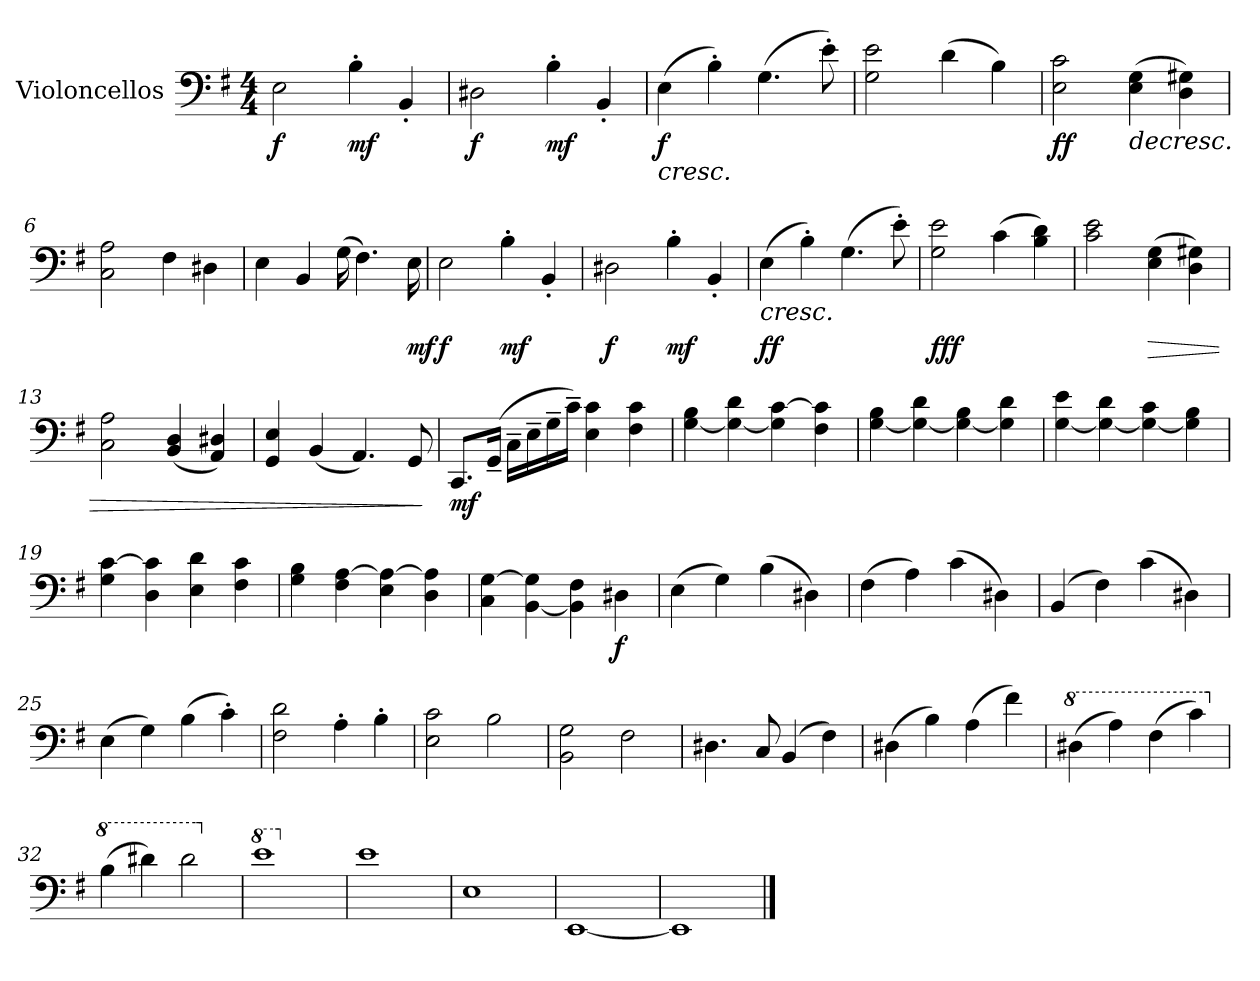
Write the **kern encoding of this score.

**kern	**dynam
*part1	*part1
*staff1	*staff1
*I"Violoncellos	*
*I'Vlc.	*
*clefF4	*
*k[f#]	*
*M4/4	*
=1	=1
!	!LO:DY:b
2E\	f
!	!LO:DY:b
4B'\	mf
4BB'/	.
=2	=2
!	!LO:DY:b
2D#X\	f
!	!LO:DY:b
4B'\	mf
4BB'/	.
=3	=3
!	!LO:HP:b
!	!LO:DY:n=1:b
(4E\	< f
4B'\)	.
(4.G\	.
8e'\)	.
=4	=4
2G\ 2e\	.
(4d\	.
4B\)	.
=5	=5
!	!LO:DY:b
2E\ 2c\	ff
!	!LO:HP:n=1:b
(4E\ 4G\	[ >
4D\ 4G#X\)	.
=6	=6
2C\ 2A\	.
4F#\	.
4D#X\	.
=7	=7
4E\	.
4BB/	.
(16G\	.
4.F#\)	.
!	!LO:DY:b
16E\	mf
.	]
=8	=8
!	!LO:DY:b
2E\	f
!	!LO:DY:b
4B'\	mf
4BB'/	.
=9	=9
!	!LO:DY:b
2D#X\	f
!	!LO:DY:b
4B'\	mf
4BB'/	.
!!LO:LB:g=z
=10	=10
!	!LO:HP:b
!	!LO:DY:n=1:b
(4E\	< ff
4B'\)	.
(4.G\	.
8e'\)	.
=11	=11
!	!LO:DY:b
2G\ 2e\	fff
(4c\	[
4B\ 4d\)	.
=12	=12
2c\ 2e\	.
!	!LO:HP:b
(4E\ 4G\	>
4D\ 4G#X\)	.
=13	=13
2C\ 2A\	.
(4BB/ 4D/	.
4AA/ 4D#X/)	.
=14	=14
4GG/ 4E/	.
(4BB/	.
4.AA/)	.
8GG/	.
.	]
=15	=15
!	!LO:DY:b
8.CC/L	mf
(16GG~/Jk	.
16C~\LL	.
16E~\	.
16G~\	.
16c~\JJ)	.
4E\ 4c\	.
4F#\ 4c\	.
=16	=16
[4G\ 4B\	.
4G\_ 4d\	.
4G\] [4c\	.
4F#\ 4c\]	.
!!LO:LB:g=z
=17	=17
[4G\ 4B\	.
4G\_ 4d\	.
4G\_ 4B\	.
4G\] 4d\	.
=18	=18
[4G\ 4e\	.
4G\_ 4d\	.
4G\_ 4c\	.
4G\] 4B\	.
=19	=19
4G\ [4c\	.
4D\ 4c\]	.
4E\ 4d\	.
4F#\ 4c\	.
=20	=20
4G\ 4B\	.
4F#\ [4A\	.
4E\ 4A\_	.
4D\ 4A\]	.
=21	=21
4C\ [4G\	.
[4BB\ 4G\]	.
4BB\] 4F#\	.
!	!LO:DY:b
4D#X\	f
=22	=22
(4E\	.
4G\)	.
(4B\	.
4D#X\)	.
=23	=23
(4F#\	.
4A\)	.
(4c\	.
4D#X\)	.
!!LO:LB:g=z
=24	=24
(4BB/	.
4F#\)	.
(4c\	.
4D#X\)	.
=25	=25
(4E\	.
4G\)	.
(4B\	.
4c'\)	.
=26	=26
2F#\ 2d\	.
4A'\	.
4B'\	.
=27	=27
2E\ 2c\	.
2B\	.
=28	=28
2BB\ 2G\	.
2F#\	.
=29	=29
4.D#X\	.
8C/	.
(4BB/	.
4F#\)	.
=30	=30
(4D#X\	.
4B\)	.
(4A\	.
4f#\)	.
=31	=31
*8va	*
(4d#X\	.
4a\)	.
(4f#\	.
4cc\)	.
=32	=32
*X8va	*
*8va	*
(4b\	.
4dd#X\)	.
2dd#\	.
=33	=33
*X8va	*
*8va	*
1ee	.
!!LO:LB:g=z
=34	=34
*X8va	*
1e	.
=35	=35
1E	.
=36	=36
[1EE	.
=37	=37
1EE]	.
==	==
*-	*-
